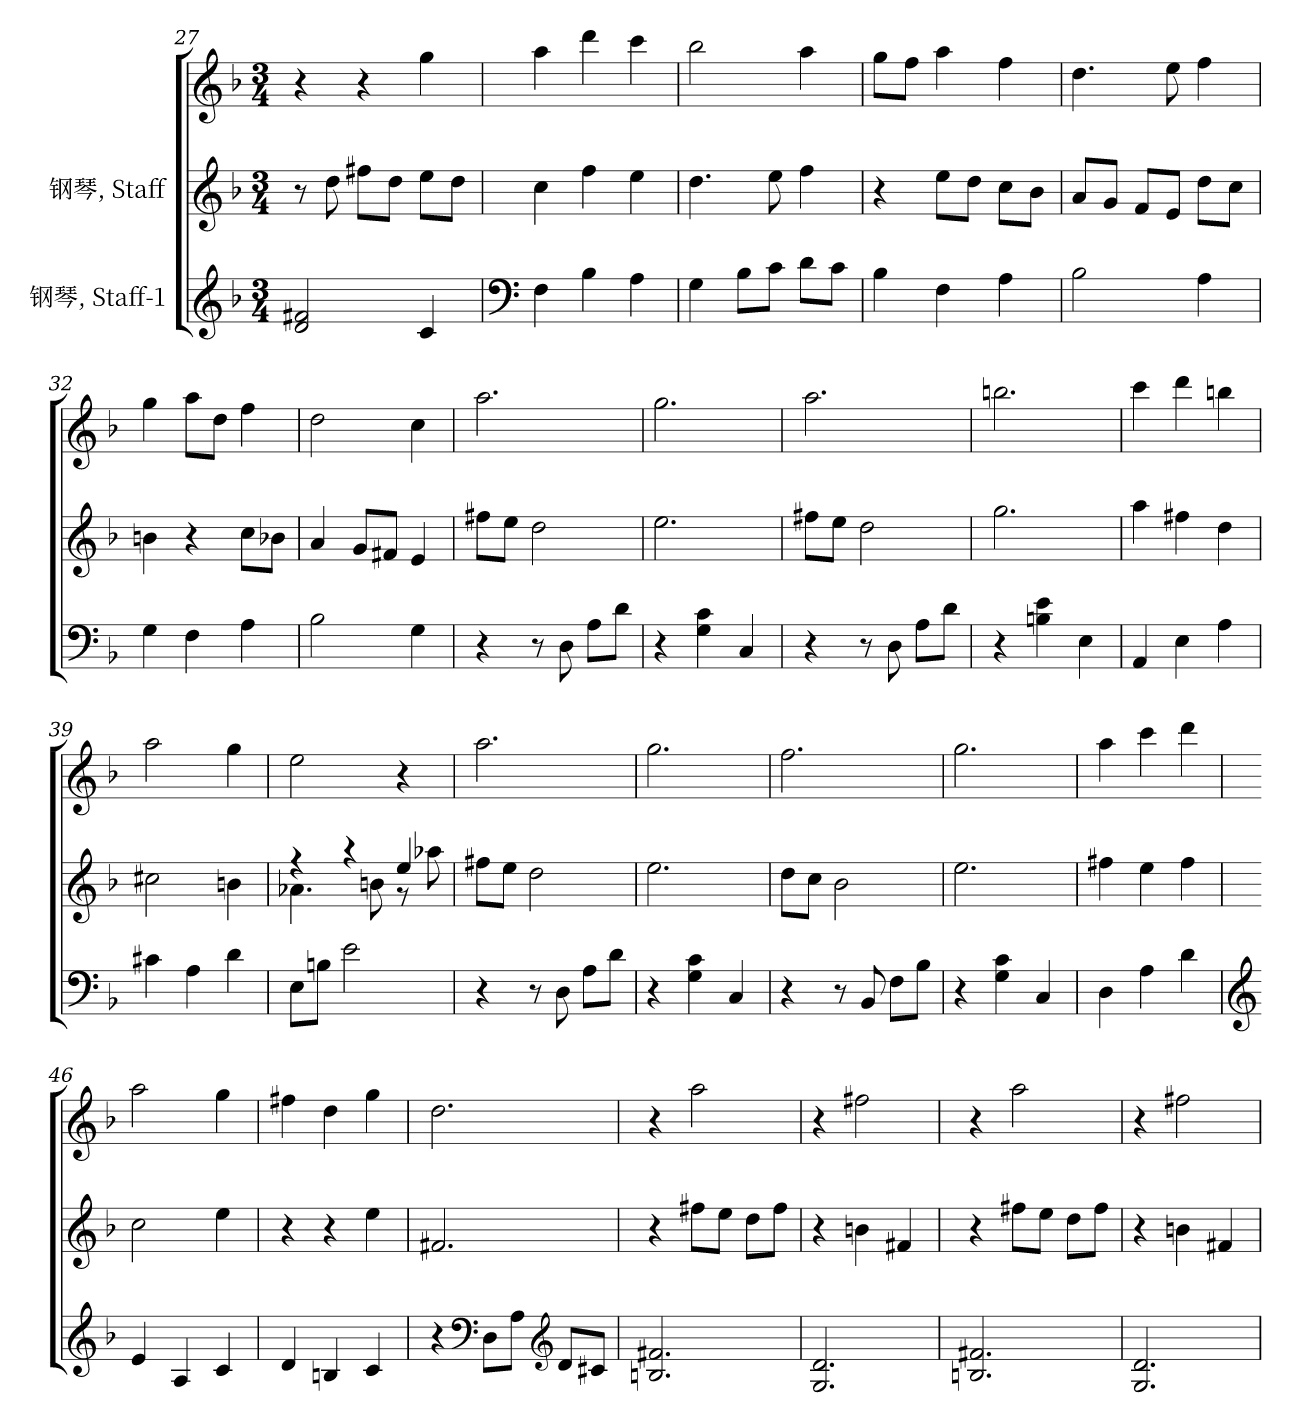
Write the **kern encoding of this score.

**kern	**kern	**kern
*part2	*part1	*part1
*staff3	*staff2	*staff1
*I"钢琴, Staff-1	*I"钢琴, Staff	*
*clefG2	*clefG2	*clefG2
*k[b-]	*k[b-]	*k[b-]
*M3/4	*M3/4	*M3/4
=27	=27	=27
2d/ 2f#X/	8r	4r
.	8dd\	.
.	8ff#X\L	4r
.	8dd\J	.
4c/	8ee\L	4gg\
.	8dd\J	.
!!LO:PB:g=z
=28	=28	=28
*clefF4	*	*
4F\	4cc\	4aa\
4B-\	4ff\	4ddd\
4A\	4ee\	4ccc\
=29	=29	=29
4G\	4.dd\	2bb-\
8B-\L	.	.
8c\J	8ee\	.
8d\L	4ff\	4aa\
8c\J	.	.
=30	=30	=30
4B-\	4r	8gg\L
.	.	8ff\J
4F\	8ee\L	4aa\
.	8dd\J	.
4A\	8cc\L	4ff\
.	8b-\J	.
=31	=31	=31
2B-\	8a/L	4.dd\
.	8g/J	.
.	8f/L	.
.	8e/J	8ee\
4A\	8dd\L	4ff\
.	8cc\J	.
=32	=32	=32
4G\	4bn\	4gg\
4F\	4r	8aa\L
.	.	8dd\J
4A\	8cc\L	4ff\
.	8b-X\J	.
=33	=33	=33
2B-\	4a/	2dd\
.	8g/L	.
.	8f#X/J	.
4G\	4e/	4cc\
!!LO:LB:g=z
=34	=34	=34
4r	8ff#X\L	2.aa\
.	8ee\J	.
8r	2dd\	.
8D\	.	.
8A\L	.	.
8d\J	.	.
=35	=35	=35
4r	2.ee\	2.gg\
4G\ 4c\	.	.
4C/	.	.
=36	=36	=36
4r	8ff#X\L	2.aa\
.	8ee\J	.
8r	2dd\	.
8D\	.	.
8A\L	.	.
8d\J	.	.
=37	=37	=37
4r	2.gg\	2.bbn\
4Bn\ 4e\	.	.
4E\	.	.
=38	=38	=38
4AA/	4aa\	4ccc\
4E\	4ff#X\	4ddd\
4A\	4dd\	4bbn\
=39	=39	=39
4c#X\	2cc#X\	2aa\
4A\	.	.
4d\	4bn\	4gg\
=40	=40	=40
*	*^	*
8E\L	4r	4.a-X\	2ee\
8Bn\J	.	.	.
2e\	4r	.	.
.	.	8bn\	.
.	4ee/	8r	4r
.	.	8aa-X\	.
*	*v	*v	*
!!LO:LB:g=z
=41	=41	=41
4r	8ff#X\L	2.aa\
.	8ee\J	.
8r	2dd\	.
8D\	.	.
8A\L	.	.
8d\J	.	.
=42	=42	=42
4r	2.ee\	2.gg\
4G\ 4c\	.	.
4C/	.	.
=43	=43	=43
4r	8dd\L	2.ff\
.	8cc\J	.
8r	2b-\	.
8BB-/	.	.
8F\L	.	.
8B-\J	.	.
=44	=44	=44
4r	2.ee\	2.gg\
4G\ 4c\	.	.
4C/	.	.
=45	=45	=45
4D\	4ff#X\	4aa\
4A\	4ee\	4ccc\
4d\	4ff#\	4ddd\
=46	=46	=46
*clefG2	*	*
4e/	2cc\	2aa\
4A/	.	.
4c/	4ee\	4gg\
=47	=47	=47
4d/	4r	4ff#X\
4Bn/	4r	4dd\
4c/	4ee\	4gg\
!!LO:LB:g=z
=48	=48	=48
4r	2.f#X/	2.dd\
*clefF4	*	*
8D\L	.	.
8A\J	.	.
*clefG2	*	*
8d/L	.	.
8c#X/J	.	.
=49	=49	=49
2.Bn/ 2.f#X/	4r	4r
.	8ff#X\L	2aa\
.	8ee\J	.
.	8dd\L	.
.	8ff#\J	.
=50	=50	=50
2.G/ 2.d/	4r	4r
.	4bn\	2ff#X\
.	4f#X/	.
=51	=51	=51
2.Bn/ 2.f#X/	4r	4r
.	8ff#X\L	2aa\
.	8ee\J	.
.	8dd\L	.
.	8ff#\J	.
=52	=52	=52
2.G/ 2.d/	4r	4r
.	4bn\	2ff#X\
.	4f#X/	.
=	=	=
*-	*-	*-
